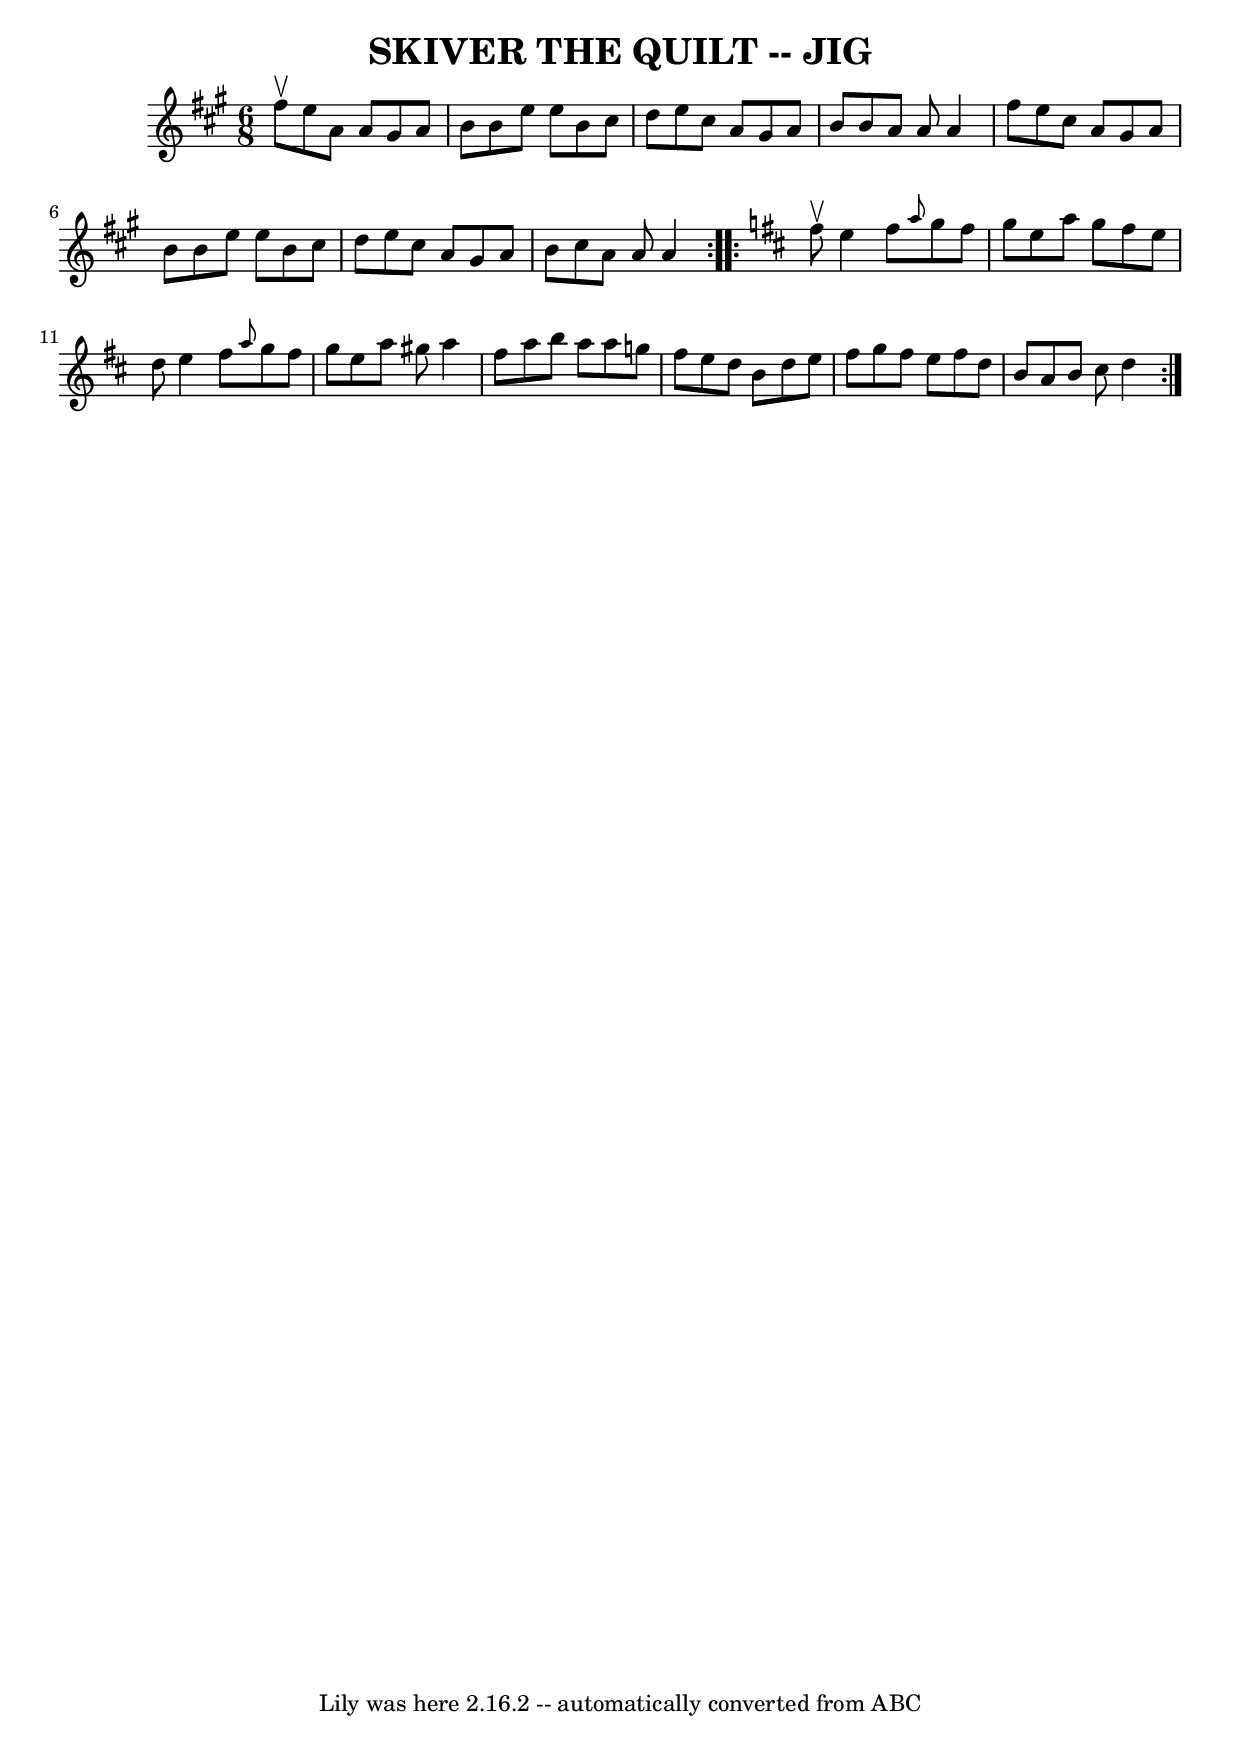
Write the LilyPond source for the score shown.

\version "2.16.2"
\include "Mammoth.ily"
\header {
	%% book = "Ryan's Mammoth Collection of Fiddle Tunes"
	crossRefNumber = "1"
	footnotes = ""
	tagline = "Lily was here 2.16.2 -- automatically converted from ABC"
	title = "SKIVER THE QUILT -- JIG"
}
voicedefault =  {


\repeat volta 2 {
\time 6/8 
\key a \major fis''8^\upbow       |
 e''8 a'8 a'8    
gis'8 a'8 b'8    |
 b'8 e''8 e''8 b'8 cis''8 d''8  
  |
 e''8 cis''8 a'8 gis'8 a'8 b'8    |
 b'8    
a'8 a'8 a'4 fis''8        |
 e''8 cis''8 a'8 gis'8    
a'8 b'8    |
 b'8 e''8 e''8 b'8 cis''8 d''8    
|
 e''8 cis''8 a'8 gis'8 a'8 b'8    |
 cis''8    
a'8 a'8 a'4    }   
\key d \major   \repeat volta 2 { fis''8^\upbow     
  |
 e''4 fis''8  \grace { a''8  } g''8 fis''8 g''8    
|
 e''8 a''8 g''8 fis''8 e''8 d''8    |
 e''4    
fis''8  \grace { a''8  } g''8 fis''8 g''8    |
 e''8 a''8 
 gis''8 a''4 fis''8        |
 a''8 b''8 a''8 a''8    
g''!8 fis''8    |
 e''8 d''8 b'8 d''8 e''8 fis''8    
|
 g''8 fis''8 e''8 fis''8 d''8 b'8    |
 a'8    
b'8 cis''8 d''4    }   
}

\score{
    <<

	\context Staff="default"
	{
	    \voicedefault 
	}

    >>
	\layout {
	}
	\midi {}
}
